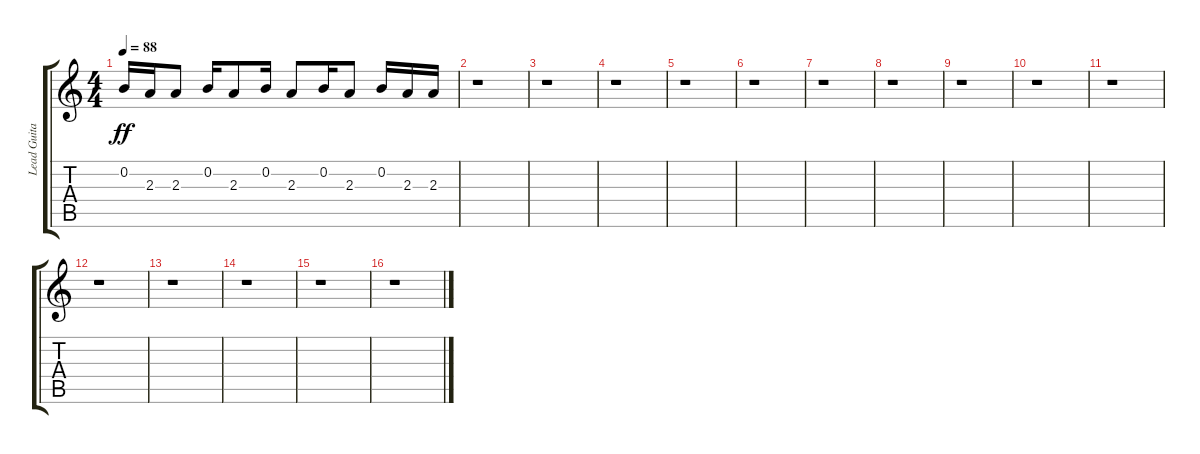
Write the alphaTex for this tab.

\track ("Lead Guitar" "Lead Guita") {instrument distortionguitar}
\staff {score tabs}
\tuning (E4 B3 G3 D3 A2 E2) {hide}
\ts (4 4)
\tempo 88
\clef g2
\ks c
0.2.16{dy ff} 2.3.16 2.3.8 0.2.16 2.3.8 0.2.16 2.3.8 0.2.16 2.3.8 0.2.16 2.3.16 2.3.16 |
r.1 |
r.1 |
r.1 |
r.1 |
r.1 |
r.1 |
r.1 |
r.1 |
r.1 |
r.1 |
r.1 |
r.1 |
r.1 |
r.1 |
r.1
